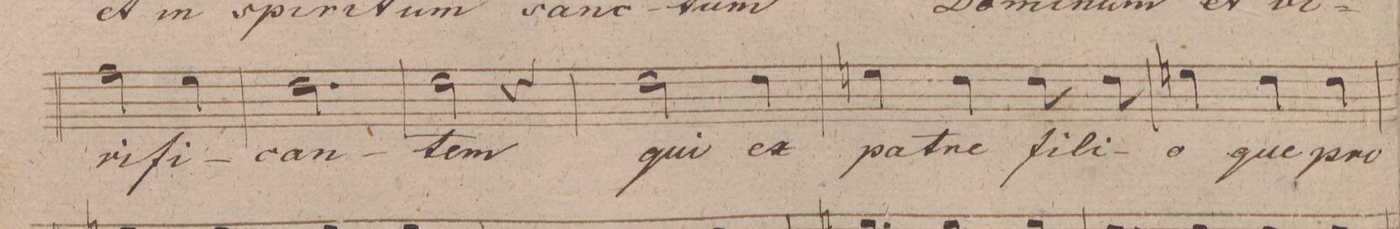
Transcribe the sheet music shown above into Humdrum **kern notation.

**kern	**text	**dynam
*I"Alto.	*	*
*clefC3	*	*
*k[f#]	*	*
*met(c|)	*	*
*M3/4	*	*
2g\	-vi-	.
4f#\	-fi-	.
=195	=195	=195
2.e\	-can-	.
=196	=196	=196
2e\	-tem	.
4r	.	.
=197	=197	=197
2e\	qui	.
4e\	ex	.
=198	=198	=198
4fn\	pa-	.
4e\	-tre	.
*8\right	*	*
8e\	fi-	.
8e\	-li-	.
=199	=199	=199
4fn\	-o-	.
4e\	-que	.
4e\	pro-	.
=200	=200	=200
*-	*-	*-
